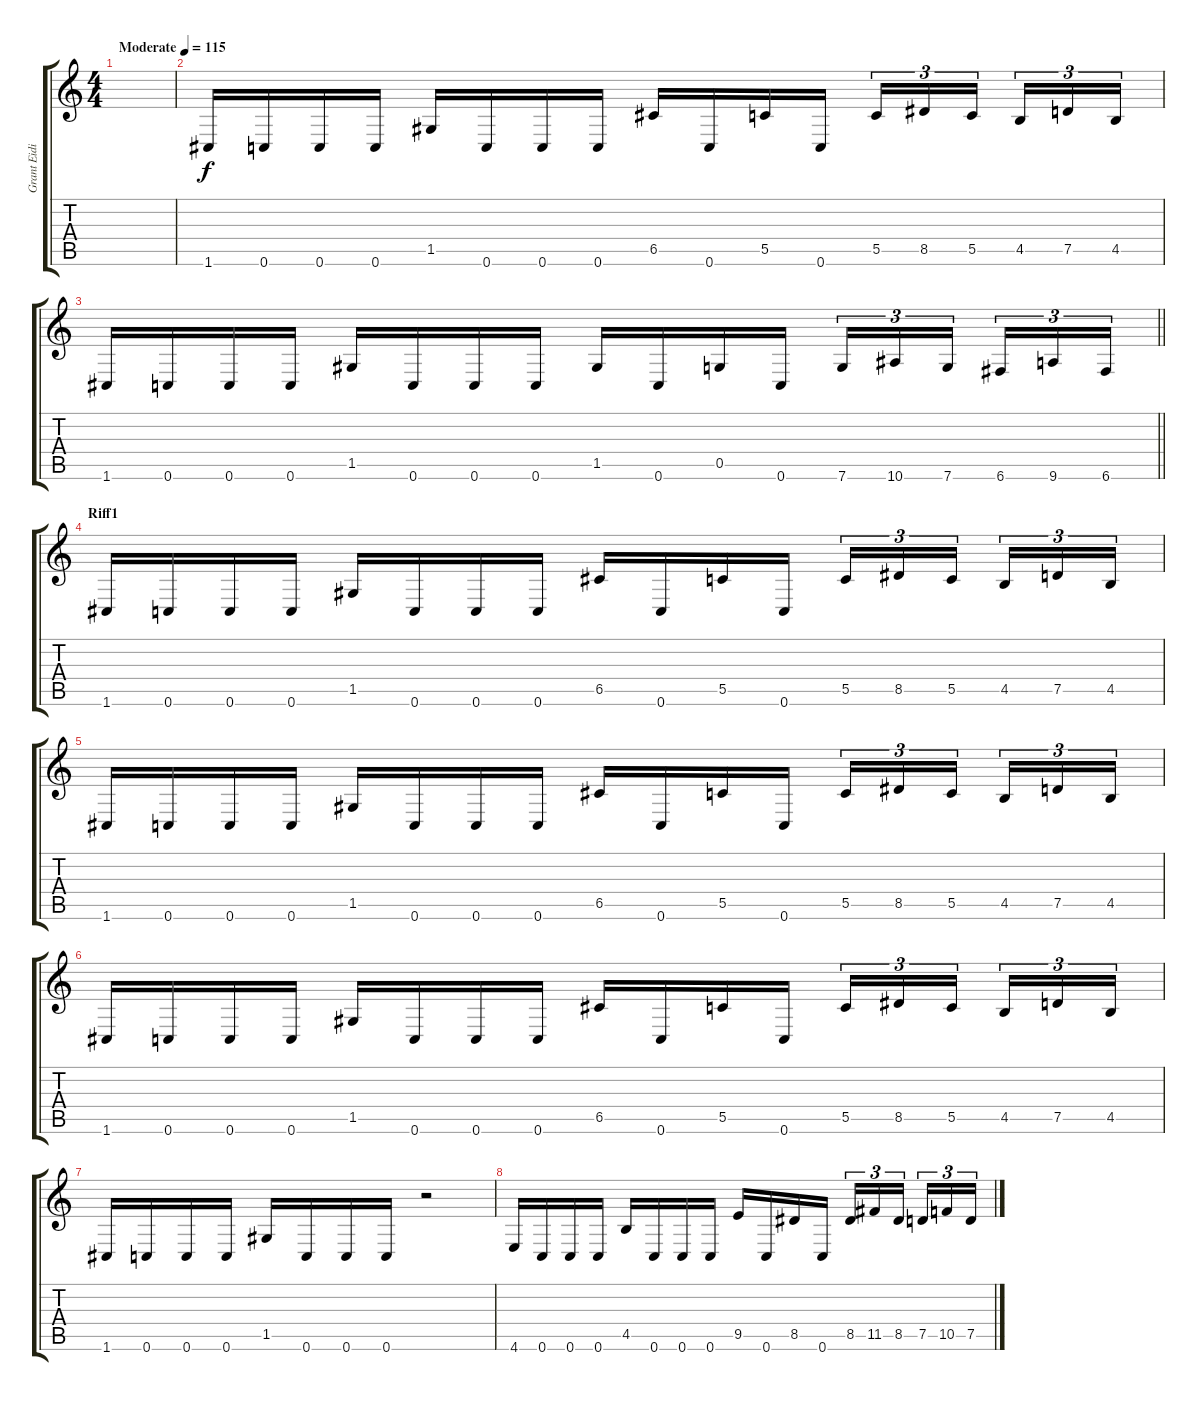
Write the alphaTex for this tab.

\track ("Grant Eidintas" "Grant Eidi") {instrument overdrivenguitar}
\staff {score tabs}
\tuning (D4 A3 F3 C3 G2 C2) {hide}
\ts (4 4)
\tempo (115 "Moderate")
\clef g2
\ks c
|
1.6.16 0.6.16 0.6.16 0.6.16 1.5.16 0.6.16 0.6.16 0.6.16 6.5.16 0.6.16 5.5.16 0.6.16 5.5.16{tu (3 2)} 8.5.16{tu (3 2)} 5.5.16{tu (3 2) beam splitsecondary} 4.5.16{tu (3 2)} 7.5.16{tu (3 2)} 4.5.16{tu (3 2)} |
\barLineRight lightlight
1.6.16 0.6.16 0.6.16 0.6.16 1.5.16 0.6.16 0.6.16 0.6.16 1.5.16 0.6.16 0.5.16 0.6.16 7.6.16{tu (3 2)} 10.6.16{tu (3 2)} 7.6.16{tu (3 2) beam splitsecondary} 6.6.16{tu (3 2)} 9.6.16{tu (3 2)} 6.6.16{tu (3 2)} |
\section ("" "Riff1")
1.6.16 0.6.16 0.6.16 0.6.16 1.5.16 0.6.16 0.6.16 0.6.16 6.5.16 0.6.16 5.5.16 0.6.16 5.5.16{tu (3 2)} 8.5.16{tu (3 2)} 5.5.16{tu (3 2) beam splitsecondary} 4.5.16{tu (3 2)} 7.5.16{tu (3 2)} 4.5.16{tu (3 2)} |
1.6.16 0.6.16 0.6.16 0.6.16 1.5.16 0.6.16 0.6.16 0.6.16 6.5.16 0.6.16 5.5.16 0.6.16 5.5.16{tu (3 2)} 8.5.16{tu (3 2)} 5.5.16{tu (3 2) beam splitsecondary} 4.5.16{tu (3 2)} 7.5.16{tu (3 2)} 4.5.16{tu (3 2)} |
1.6.16 0.6.16 0.6.16 0.6.16 1.5.16 0.6.16 0.6.16 0.6.16 6.5.16 0.6.16 5.5.16 0.6.16 5.5.16{tu (3 2)} 8.5.16{tu (3 2)} 5.5.16{tu (3 2) beam splitsecondary} 4.5.16{tu (3 2)} 7.5.16{tu (3 2)} 4.5.16{tu (3 2)} |
1.6.16 0.6.16 0.6.16 0.6.16 1.5.16 0.6.16 0.6.16 0.6.16 r.2 |
4.6.16 0.6.16 0.6.16 0.6.16 4.5.16 0.6.16 0.6.16 0.6.16 9.5.16 0.6.16 8.5.16 0.6.16 8.5.16{tu (3 2)} 11.5.16{tu (3 2)} 8.5.16{tu (3 2) beam splitsecondary} 7.5.16{tu (3 2)} 10.5.16{tu (3 2)} 7.5.16{tu (3 2)}
